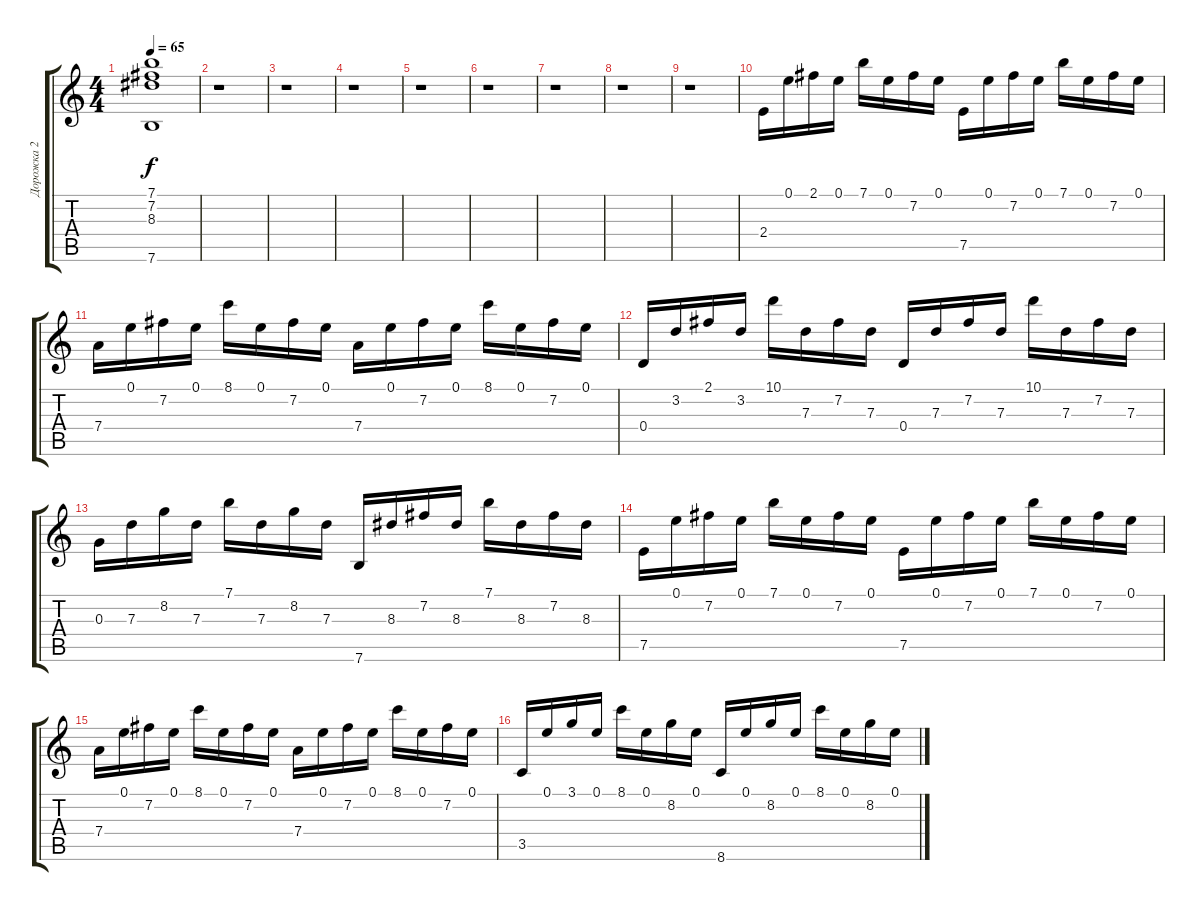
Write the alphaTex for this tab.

\track ("Дорожка 2" "Дорожка 2") {instrument acousticguitarsteel}
\staff {score tabs}
\tuning (E4 B3 G3 D3 A2 E2) {hide}
\ts (4 4)
\tempo 65
\clef g2
\ks c
(7.1 7.2 8.3 7.6).1{dy f} |
r.1 |
r.1 |
r.1 |
r.1 |
r.1 |
r.1 |
r.1 |
r.1 |
2.4.16 0.1.16 2.1.16 0.1.16 7.1.16 0.1.16 7.2.16 0.1.16 7.5.16 0.1.16 7.2.16 0.1.16 7.1.16 0.1.16 7.2.16 0.1.16 |
7.4.16 0.1.16 7.2.16 0.1.16 8.1.16 0.1.16 7.2.16 0.1.16 7.4.16 0.1.16 7.2.16 0.1.16 8.1.16 0.1.16 7.2.16 0.1.16 |
0.4.16 3.2.16 2.1.16 3.2.16 10.1.16 7.3.16 7.2.16 7.3.16 0.4.16 7.3.16 7.2.16 7.3.16 10.1.16 7.3.16 7.2.16 7.3.16 |
0.3.16 7.3.16 8.2.16 7.3.16 7.1.16 7.3.16 8.2.16 7.3.16 7.6.16 8.3.16 7.2.16 8.3.16 7.1.16 8.3.16 7.2.16 8.3.16 |
7.5.16 0.1.16 7.2.16 0.1.16 7.1.16 0.1.16 7.2.16 0.1.16 7.5.16 0.1.16 7.2.16 0.1.16 7.1.16 0.1.16 7.2.16 0.1.16 |
7.4.16 0.1.16 7.2.16 0.1.16 8.1.16 0.1.16 7.2.16 0.1.16 7.4.16 0.1.16 7.2.16 0.1.16 8.1.16 0.1.16 7.2.16 0.1.16 |
3.5.16 0.1.16 3.1.16 0.1.16 8.1.16 0.1.16 8.2.16 0.1.16 8.6.16 0.1.16 8.2.16 0.1.16 8.1.16 0.1.16 8.2.16 0.1.16
